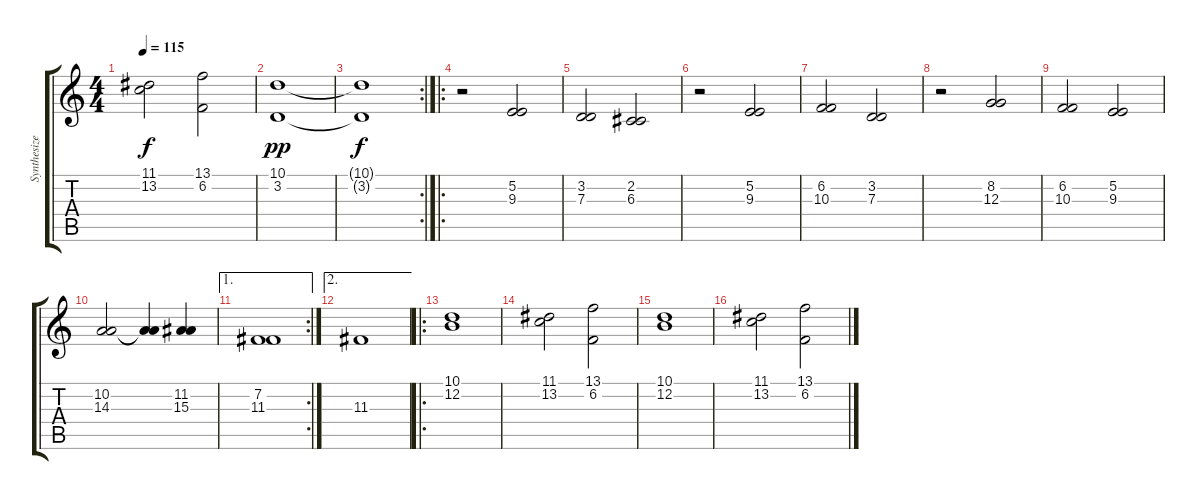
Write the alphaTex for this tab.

\track ("Synthesizer" "Synthesize") {instrument synthstrings1}
\staff {score tabs}
\tuning (E4 B3 G3 D3 A2 E2) {hide}
\ts (4 4)
\tempo 115
\clef g2
\ks c
(11.1 13.2).2{dy f} (13.1 6.2).2 |
(10.1 3.2).1{dy pp} |
\rc 2
(10.1{t} 3.2{t}).1{dy f} |
\ro
r.2 (5.2 9.3).2 |
(3.2 7.3).2 (2.2 6.3).2 |
r.2 (5.2 9.3).2 |
(6.2 10.3).2 (3.2 7.3).2 |
r.2 (8.2 12.3).2 |
(6.2 10.3).2 (5.2 9.3).2 |
(10.2 14.3).2 (10.2{t} 14.3{t}).4 (11.2 15.3).4 |
\ae 1
\rc 2
(7.2 11.3).1 |
\ae 2
11.3.1 |
\ro
(10.1 12.2).1 |
(11.1 13.2).2 (13.1 6.2).2 |
(10.1 12.2).1 |
(11.1 13.2).2 (13.1 6.2).2
